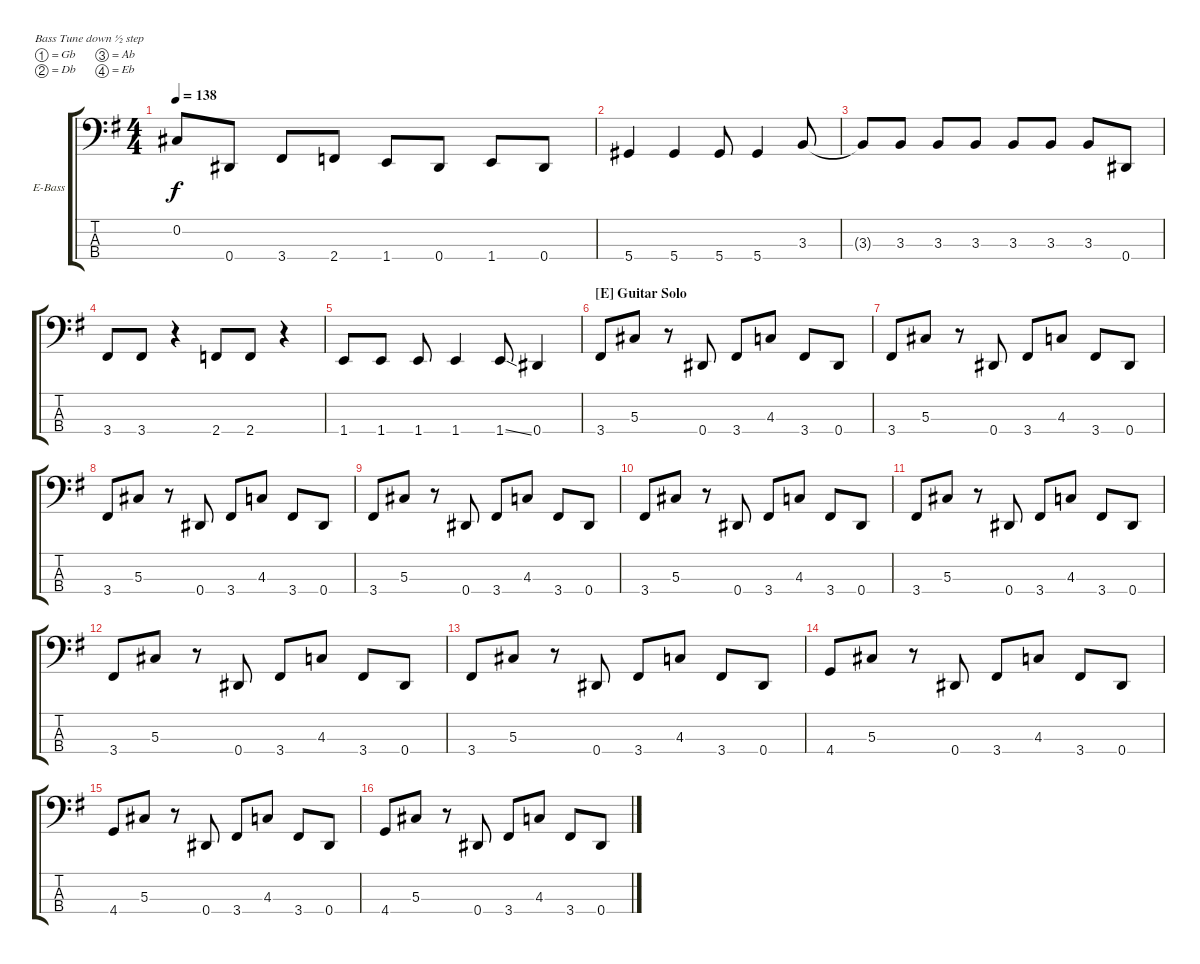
\defaultSystemsLayout 4
\bracketExtendMode groupsimilarinstruments
\firstSystemTrackNameOrientation horizontal
\otherSystemsTrackNameOrientation horizontal
\track ("Electric Bass" "E-Bass") {instrument electricbassfinger}
\staff {score tabs}
\tuning (Gb2 Db2 Ab1 Eb1)
\ts (4 4)
\tempo 138
\clef f4
\scale
1.05549
\ks g
0.2.8{dy f} 0.4.8 3.4.8 2.4.8 1.4.8 0.4.8 1.4.8 0.4.8 |
\scale
0.944515 5.4.4 5.4.4 5.4.8 5.4.4 3.3.8 |
\scale
1.05549 3.3{t}.8 3.3.8 3.3.8 3.3.8 3.3.8 3.3.8 3.3.8 0.4.8 |
\scale
0.944515 3.4.8 3.4.8 r.4 2.4.8 2.4.8 r.4 |
\scale
1.05549 1.4.8 1.4.8 1.4.8 1.4.4 1.4{ss}.8 0.4.4 |
\section ("E" "Guitar Solo")
\scale
0.944515 3.4.8 5.3.8 r.8 0.4.8 3.4.8 4.3.8 3.4.8 0.4.8 |
\scale
1.05549 3.4.8 5.3.8 r.8 0.4.8 3.4.8 4.3.8 3.4.8 0.4.8 |
\scale
0.944515 3.4.8 5.3.8 r.8 0.4.8 3.4.8 4.3.8 3.4.8 0.4.8 |
\scale
1.05549 3.4.8 5.3.8 r.8 0.4.8 3.4.8 4.3.8 3.4.8 0.4.8 |
\scale
0.944515 3.4.8 5.3.8 r.8 0.4.8 3.4.8 4.3.8 3.4.8 0.4.8 |
\scale
1.05549 3.4.8 5.3.8 r.8 0.4.8 3.4.8 4.3.8 3.4.8 0.4.8 |
\scale
0.944515 3.4.8 5.3.8 r.8 0.4.8 3.4.8 4.3.8 3.4.8 0.4.8 |
\scale
1.05549 3.4.8 5.3.8 r.8 0.4.8 3.4.8 4.3.8 3.4.8 0.4.8 |
\scale
0.944515 4.4.8 5.3.8 r.8 0.4.8 3.4.8 4.3.8 3.4.8 0.4.8 |
\scale
1.05549 4.4.8 5.3.8 r.8 0.4.8 3.4.8 4.3.8 3.4.8 0.4.8 |
\scale
0.944515 4.4.8 5.3.8 r.8 0.4.8 3.4.8 4.3.8 3.4.8 0.4.8
